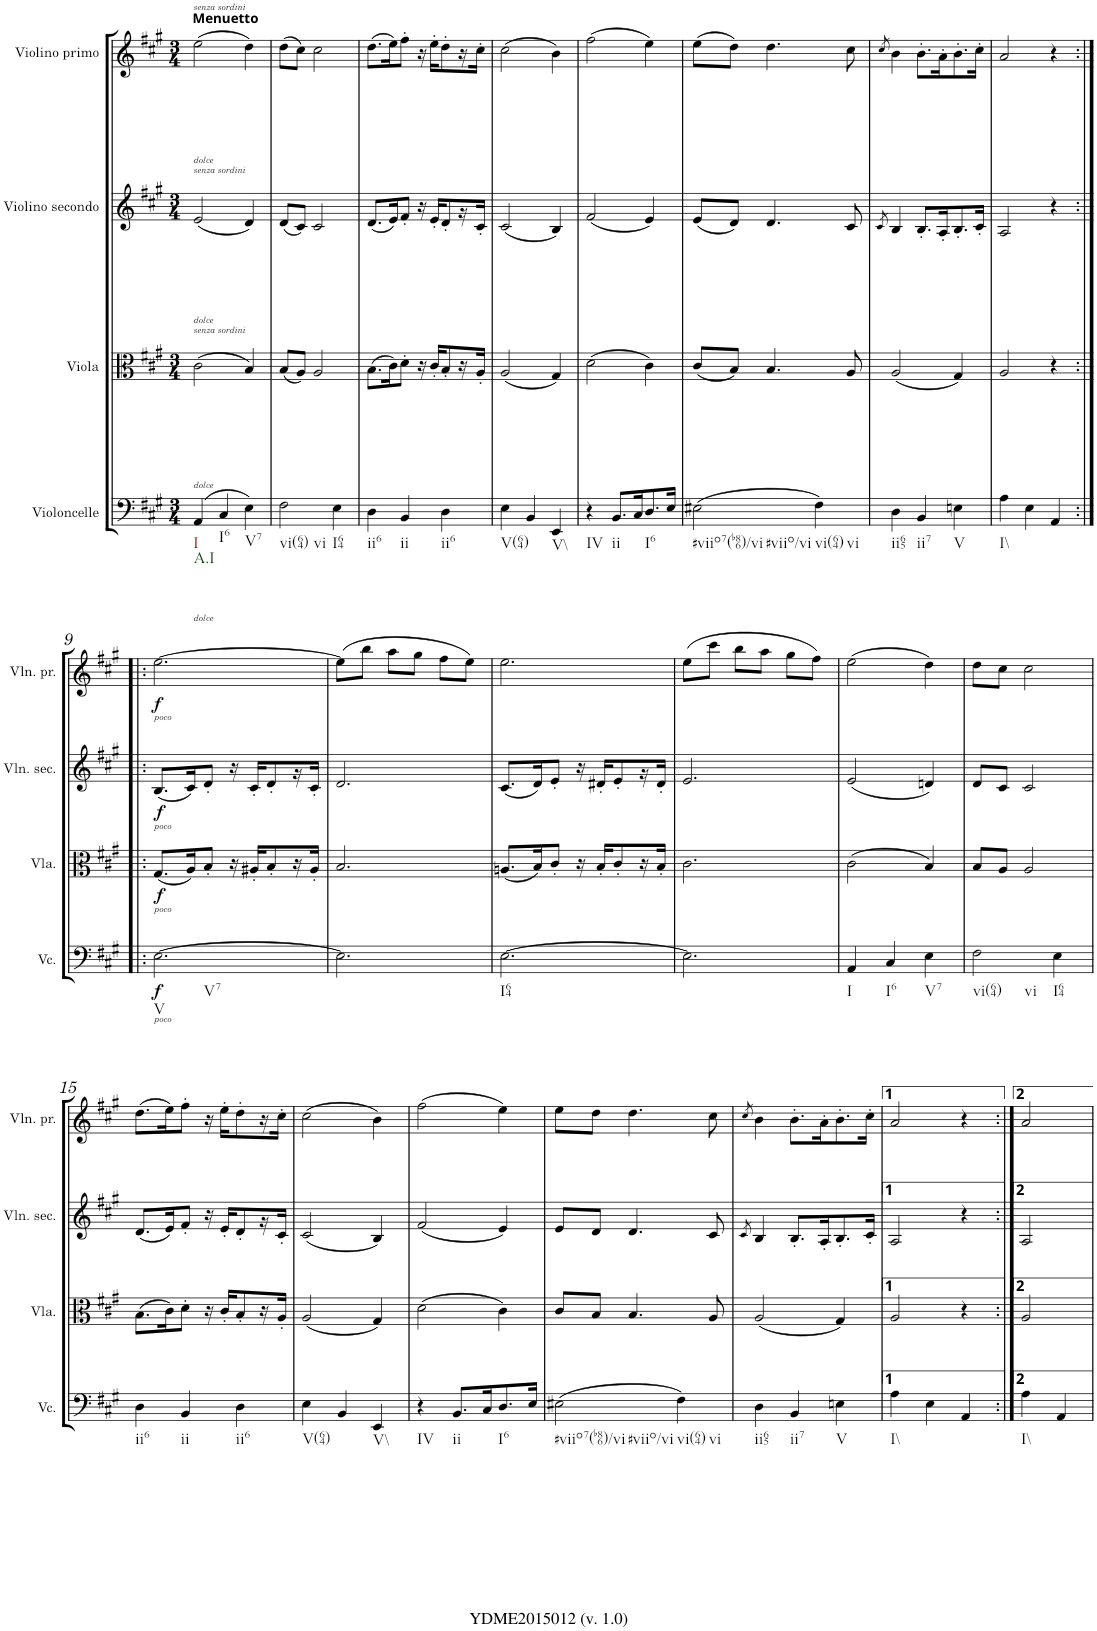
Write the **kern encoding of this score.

**kern	**dynam	**kern	**dynam	**kern	**dynam	**kern	**dynam
*part4	*part4	*part3	*part3	*part2	*part2	*part1	*part1
*staff4	*staff4	*staff3	*staff3	*staff2	*staff2	*staff1	*staff1
*I"Violoncelle	*	*I"Viola	*	*I"Violino secondo	*	*I"Violino primo	*
*I'Vc.	*	*I'Vla.	*	*I'Vln. sec.	*	*I'Vln. pr.	*
*clefF4	*	*clefC3	*	*clefG2	*	*clefG2	*
*k[f#c#g#]	*	*k[f#c#g#]	*	*k[f#c#g#]	*	*k[f#c#g#]	*
*A:	*	*A:	*	*A:	*	*A:	*
*M3/4	*	*M3/4	*	*M3/4	*	*M3/4	*
=1	=1	=1	=1	=1	=1	=1	=1
!	!	!	!	!	!	!LO:TX:a:B:t=Menuetto	!
!	!	!	!	!	!	!LO:TX:b:i:t=dolce	!
!	!	!	!	!	!	!LO:TX:a:i:t=senza sordini	!
!	!	!	!	!LO:TX:b:i:t=dolce	!	!	!
!	!	!	!	!LO:TX:a:i:t=senza sordini	!	!	!
!	!	!LO:TX:b:i:t=dolce	!	!	!	!	!
!	!	!LO:TX:a:i:t=senza sordini	!	!	!	!	!
!LO:TX:b:i:t=dolce	!	!	!	!	!	!	!
!LO:TX:b:t=I	!	!	!	!	!	!	!
!LO:TX:b:t=A.I	!	!	!	!	!	!	!
(>4AA/	.	(>2c#\	.	(<2e/	.	(>2ee\	.
!LO:TX:b:t=I6	!	!	!	!	!	!	!
4C#/	.	.	.	.	.	.	.
!LO:TX:b:t=V7	!	!	!	!	!	!	!
4E\)	.	4B/)	.	4d/)	.	4dd\)	.
=2	=2	=2	=2	=2	=2	=2	=2
!LO:TX:b:t=vi(64)	!	!	!	!	!	!	!
!LO:TX:b:t=vi	!	!	!	!	!	!	!
2F#\	.	(<8B/L	.	(<8d/L	.	(>8dd\L	.
.	.	8A/J)	.	8c#/J)	.	8cc#\J)	.
.	.	2A/	.	2c#/	.	2cc#\	.
!LO:TX:b:t=I64	!	!	!	!	!	!	!
4E\	.	.	.	.	.	.	.
=3	=3	=3	=3	=3	=3	=3	=3
!LO:TX:b:t=ii6	!	!	!	!	!	!	!
4D\	.	(>8.B\L	.	(<8.d/L	.	(>8.dd\L	.
.	.	16c#\K)	.	16e/K)	.	16ee\K)	.
!LO:TX:b:t=ii	!	!	!	!	!	!	!
4BB/	.	8d'\J	.	8f#'/J	.	8ff#'\J	.
.	.	16r	.	16r	.	16r	.
.	.	16c#'/KL	.	16e'/KL	.	16ee'\KL	.
!LO:TX:b:t=ii6	!	!	!	!	!	!	!
4D\	.	8B'/	.	8d'/	.	8dd'\	.
.	.	16r	.	16r	.	16r	.
.	.	16A'/JJ	.	16c#'/JJ	.	16cc#'\JJ	.
=4	=4	=4	=4	=4	=4	=4	=4
!LO:TX:b:t=V(64)	!	!	!	!	!	!	!
4E\	.	(<2A/	.	(<2c#/	.	(>2cc#\	.
4BB/	.	.	.	.	.	.	.
!LO:TX:b:t=V\\	!	!	!	!	!	!	!
4EE/	.	4G#/)	.	4B/)	.	4b\)	.
=5	=5	=5	=5	=5	=5	=5	=5
!LO:TX:b:t=IV	!	!	!	!	!	!	!
4r	.	(>2d\	.	(<2f#/	.	(>2ff#\	.
!LO:TX:b:t=ii	!	!	!	!	!	!	!
8.BB/L	.	.	.	.	.	.	.
16C#/K	.	.	.	.	.	.	.
!LO:TX:b:t=I6	!	!	!	!	!	!	!
8.D/	.	4c#\)	.	4e/)	.	4ee\)	.
16E/Jk	.	.	.	.	.	.	.
=6	=6	=6	=6	=6	=6	=6	=6
!LO:TX:b:t=#viio7(b86)/vi	!	!	!	!	!	!	!
!LO:TX:b:t=#viio/vi	!	!	!	!	!	!	!
(>2E#X\	.	(<8c#/L	.	(<8e/L	.	(>8ee\L	.
.	.	8B/J)	.	8d/J)	.	8dd\J)	.
.	.	4.B/	.	4.d/	.	4.dd\	.
!LO:TX:b:t=vi(64)	!	!	!	!	!	!	!
!LO:TX:b:t=vi	!	!	!	!	!	!	!
4F#\)	.	.	.	.	.	.	.
.	.	8A/	.	8c#/	.	8cc#\	.
=7	=7	=7	=7	=7	=7	=7	=7
.	.	.	.	8qc#/	.	8qcc#/	.
!LO:TX:b:t=ii65	!	!	!	!	!	!	!
4D\	.	(<2A/	.	4B/	.	4b\	.
!LO:TX:b:t=ii7	!	!	!	!	!	!	!
4BB/	.	.	.	8.B'/L	.	8.b'\L	.
.	.	.	.	16A'/K	.	16a'\K	.
!LO:TX:b:t=V	!	!	!	!	!	!	!
4En\	.	4G#/)	.	8.B'/	.	8.b'\	.
.	.	.	.	16c#'/Jk	.	16cc#'\Jk	.
=8	=8	=8	=8	=8	=8	=8	=8
!LO:TX:b:t=I\\	!	!	!	!	!	!	!
4A\	.	2A/	.	2A/	.	2a/	.
4E\	.	.	.	.	.	.	.
4AA/	.	4r	.	4r	.	4r	.
!!LO:LB:g=z
=9:|!|:	=9:|!|:	=9:|!|:	=9:|!|:	=9:|!|:	=9:|!|:	=9:|!|:	=9:|!|:
!	!	!	!	!	!	!LO:TX:b:i:t=poco	!
!	!	!	!	!LO:TX:b:i:t=poco	!	!	!
!	!	!LO:TX:b:i:t=poco	!	!	!	!	!
!LO:TX:b:i:t=poco	!	!	!	!	!	!	!
!LO:TX:b:t=V	!	!	!	!	!	!	!
!LO:TX:b:t=V7	!	!	!	!	!	!	!
!	!LO:DY:b	!	!LO:DY:b	!	!LO:DY:b	!	!LO:DY:b
[2.E\	f	(<8.G#/L	f	(<8.B/L	f	[2.ee\	f
.	.	16A/K)	.	16c#/K)	.	.	.
.	.	8B'/J	.	8d'/J	.	.	.
.	.	16r	.	16r	.	.	.
.	.	16A#X'/KL	.	16c#'/KL	.	.	.
.	.	8B'/	.	8d'/	.	.	.
.	.	16r	.	16r	.	.	.
.	.	16A#'/JJ	.	16c#'/JJ	.	.	.
=10	=10	=10	=10	=10	=10	=10	=10
2.E\]	.	2.B/	.	2.d/	.	(>8ee\L]	.
.	.	.	.	.	.	8bb\J	.
.	.	.	.	.	.	8aa\L	.
.	.	.	.	.	.	8gg#\J	.
.	.	.	.	.	.	8ff#\L	.
.	.	.	.	.	.	8ee\J)	.
=11	=11	=11	=11	=11	=11	=11	=11
!LO:TX:b:t=I64	!	!	!	!	!	!	!
[2.E\	.	(<8.An/L	.	(<8.c#/L	.	2.ee\	.
.	.	16B/K)	.	16d/K)	.	.	.
.	.	8c#'/J	.	8e'/J	.	.	.
.	.	16r	.	16r	.	.	.
.	.	16B'/KL	.	16d#X'/KL	.	.	.
.	.	8c#'/	.	8e'/	.	.	.
.	.	16r	.	16r	.	.	.
.	.	16B'/JJ	.	16d#'/JJ	.	.	.
=12	=12	=12	=12	=12	=12	=12	=12
2.E\]	.	2.c#\	.	2.e/	.	(>8ee\L	.
.	.	.	.	.	.	8ccc#\J	.
.	.	.	.	.	.	8bb\L	.
.	.	.	.	.	.	8aa\J	.
.	.	.	.	.	.	8gg#\L	.
.	.	.	.	.	.	8ff#\J)	.
=13	=13	=13	=13	=13	=13	=13	=13
!LO:TX:b:t=I	!	!	!	!	!	!	!
4AA/	.	(>2c#\	.	(<2e/	.	(>2ee\	.
!LO:TX:b:t=I6	!	!	!	!	!	!	!
4C#/	.	.	.	.	.	.	.
!LO:TX:b:t=V7	!	!	!	!	!	!	!
4E\	.	4B/)	.	4dn/)	.	4dd\)	.
=14	=14	=14	=14	=14	=14	=14	=14
!LO:TX:b:t=vi(64)	!	!	!	!	!	!	!
!LO:TX:b:t=vi	!	!	!	!	!	!	!
2F#\	.	8B/L	.	8d/L	.	8dd\L	.
.	.	8A/J	.	8c#/J	.	8cc#\J	.
.	.	2A/	.	2c#/	.	2cc#\	.
!LO:TX:b:t=I64	!	!	!	!	!	!	!
4E\	.	.	.	.	.	.	.
!!LO:LB:g=z
=15	=15	=15	=15	=15	=15	=15	=15
!LO:TX:b:t=ii6	!	!	!	!	!	!	!
4D\	.	(>8.B\L	.	(<8.d/L	.	(>8.dd\L	.
.	.	16c#\K)	.	16e/K)	.	16ee\K)	.
!LO:TX:b:t=ii	!	!	!	!	!	!	!
4BB/	.	8d'\J	.	8f#'/J	.	8ff#'\J	.
.	.	16r	.	16r	.	16r	.
.	.	16c#'/KL	.	16e'/KL	.	16ee'\KL	.
!LO:TX:b:t=ii6	!	!	!	!	!	!	!
4D\	.	8B'/	.	8d'/	.	8dd'\	.
.	.	16r	.	16r	.	16r	.
.	.	16A'/JJ	.	16c#'/JJ	.	16cc#'\JJ	.
=16	=16	=16	=16	=16	=16	=16	=16
!LO:TX:b:t=V(64)	!	!	!	!	!	!	!
4E\	.	(<2A/	.	(<2c#/	.	(>2cc#\	.
4BB/	.	.	.	.	.	.	.
!LO:TX:b:t=V\\	!	!	!	!	!	!	!
4EE/	.	4G#/)	.	4B/)	.	4b\)	.
=17	=17	=17	=17	=17	=17	=17	=17
!LO:TX:b:t=IV	!	!	!	!	!	!	!
4r	.	(>2d\	.	(<2f#/	.	(>2ff#\	.
!LO:TX:b:t=ii	!	!	!	!	!	!	!
8.BB/L	.	.	.	.	.	.	.
16C#/K	.	.	.	.	.	.	.
!LO:TX:b:t=I6	!	!	!	!	!	!	!
8.D/	.	4c#\)	.	4e/)	.	4ee\)	.
16E/Jk	.	.	.	.	.	.	.
=18	=18	=18	=18	=18	=18	=18	=18
!LO:TX:b:t=#viio7(b86)/vi	!	!	!	!	!	!	!
!LO:TX:b:t=#viio/vi	!	!	!	!	!	!	!
(>2E#X\	.	8c#/L	.	8e/L	.	8ee\L	.
.	.	8B/J	.	8d/J	.	8dd\J	.
.	.	4.B/	.	4.d/	.	4.dd\	.
!LO:TX:b:t=vi(64)	!	!	!	!	!	!	!
!LO:TX:b:t=vi	!	!	!	!	!	!	!
4F#\)	.	.	.	.	.	.	.
.	.	8A/	.	8c#/	.	8cc#\	.
=19	=19	=19	=19	=19	=19	=19	=19
.	.	.	.	8qc#/	.	8qcc#/	.
!LO:TX:b:t=ii65	!	!	!	!	!	!	!
4D\	.	(<2A/	.	4B/	.	4b\	.
!LO:TX:b:t=ii7	!	!	!	!	!	!	!
4BB/	.	.	.	8.B'/L	.	8.b'\L	.
.	.	.	.	16A'/K	.	16a'\K	.
!LO:TX:b:t=V	!	!	!	!	!	!	!
4En\	.	4G#/)	.	8.B'/	.	8.b'\	.
.	.	.	.	16c#'/Jk	.	16cc#'\Jk	.
=20	=20	=20	=20	=20	=20	=20	=20
!LO:TX:b:t=I\\	!	!	!	!	!	!	!
4A\	.	2A/	.	2A/	.	2a/	.
4E\	.	.	.	.	.	.	.
4AA/	.	4r	.	4r	.	4r	.
=20X1:|!	=20X1:|!	=20X1:|!	=20X1:|!	=20X1:|!	=20X1:|!	=20X1:|!	=20X1:|!
!LO:TX:b:t=I\\	!	!	!	!	!	!	!
4A\	.	2A/	.	2A/	.	2a/	.
4AA/	.	.	.	.	.	.	.
=	=	=	=	=	=	=	=
*-	*-	*-	*-	*-	*-	*-	*-
